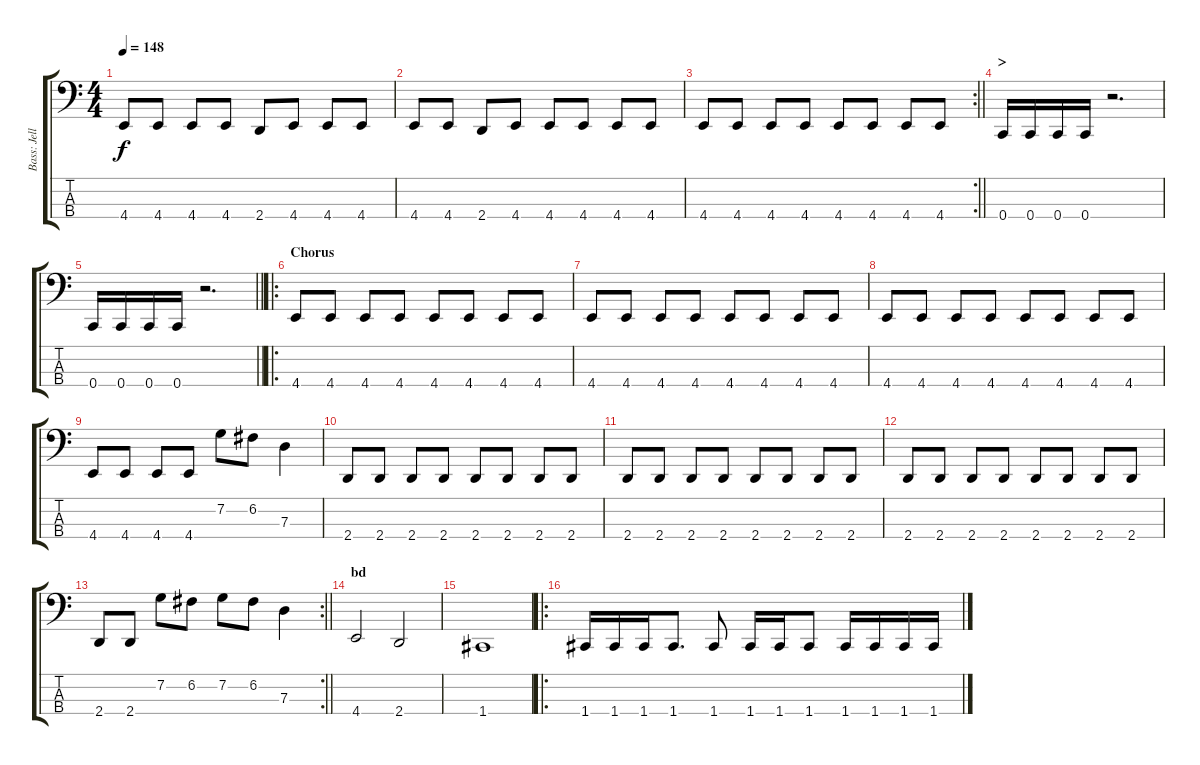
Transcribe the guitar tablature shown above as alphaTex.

\track ("Bass: Jelle" "Bass: Jell") {instrument electricbasspick}
\staff {score tabs}
\tuning (F2 C2 G1 C1) {hide}
\ts (4 4)
\tempo 148
\clef f4
\ks c
4.4.8{dy f} 4.4.8 4.4.8 4.4.8 2.4.8 4.4.8 4.4.8 4.4.8 |
4.4.8 4.4.8 2.4.8 4.4.8 4.4.8 4.4.8 4.4.8 4.4.8 |
\rc 2
\barLineRight lightlight
4.4.8 4.4.8 4.4.8 4.4.8 4.4.8 4.4.8 4.4.8 4.4.8 |
\section ("" ">")
0.4.16 0.4.16 0.4.16 0.4.16 r.2{d} |
\barLineRight lightlight
0.4.16 0.4.16 0.4.16 0.4.16 r.2{d} |
\ro
\section ("" "Chorus")
4.4.8 4.4.8 4.4.8 4.4.8 4.4.8 4.4.8 4.4.8 4.4.8 |
4.4.8 4.4.8 4.4.8 4.4.8 4.4.8 4.4.8 4.4.8 4.4.8 |
4.4.8 4.4.8 4.4.8 4.4.8 4.4.8 4.4.8 4.4.8 4.4.8 |
4.4.8 4.4.8 4.4.8 4.4.8 7.2.8 6.2.8 7.3.4 |
2.4.8 2.4.8 2.4.8 2.4.8 2.4.8 2.4.8 2.4.8 2.4.8 |
2.4.8 2.4.8 2.4.8 2.4.8 2.4.8 2.4.8 2.4.8 2.4.8 |
2.4.8 2.4.8 2.4.8 2.4.8 2.4.8 2.4.8 2.4.8 2.4.8 |
\rc 2
\barLineRight lightlight
2.4.8 2.4.8 7.2.8 6.2.8 7.2.8 6.2.8 7.3.4 |
\section ("" "bd")
4.4.2 2.4.2 |
1.4.1 |
\ro
1.4.16 1.4.16 1.4.16 1.4.8{d} 1.4.8 1.4.16 1.4.16 1.4.8 1.4.16 1.4.16 1.4.16 1.4.16
